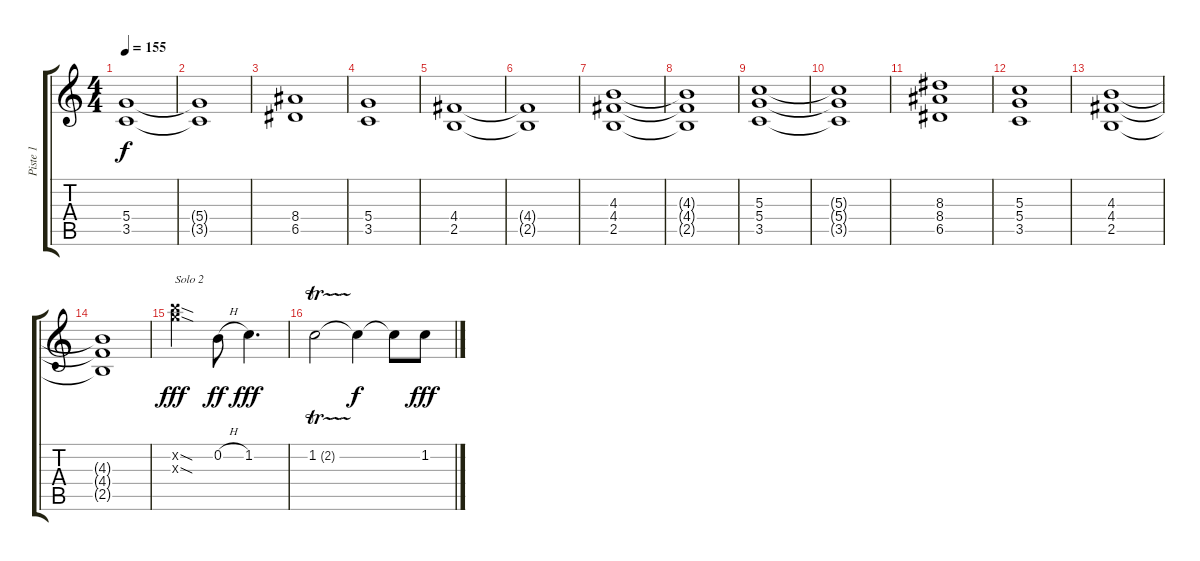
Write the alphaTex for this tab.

\track ("Piste 1" "Piste 1") {instrument overdrivenguitar}
\staff {score tabs}
\tuning (E4 B3 G3 D3 A2 E2) {hide}
\ts (4 4)
\tempo 155
\clef g2
\ks c
(5.4 3.5).1{dy f} |
(5.4{t} 3.5{t}).1 |
(8.4 6.5).1 |
(5.4 3.5).1 |
(4.4 2.5).1 |
(4.4{t} 2.5{t}).1 |
(4.3 4.4 2.5).1 |
(4.3{t} 4.4{t} 2.5{t}).1 |
(5.3 5.4 3.5).1 |
(5.3{t} 5.4{t} 3.5{t}).1 |
(8.3 8.4 6.5).1 |
(5.3 5.4 3.5).1 |
(4.3 4.4 2.5).1 |
(4.3{t} 4.4{t} 2.5{t}).1 |
(12.2{sod x} 12.3{sod x}).2{txt "Solo 2" dy fff instrument distortionguitar} 0.2{h}.8{dy ff} 1.2.4{d dy fff} |
1.2{tr (2 16)}.2 1.2{t}.4{dy f} 1.2{t}.8 1.2{sl}.8{dy fff}
